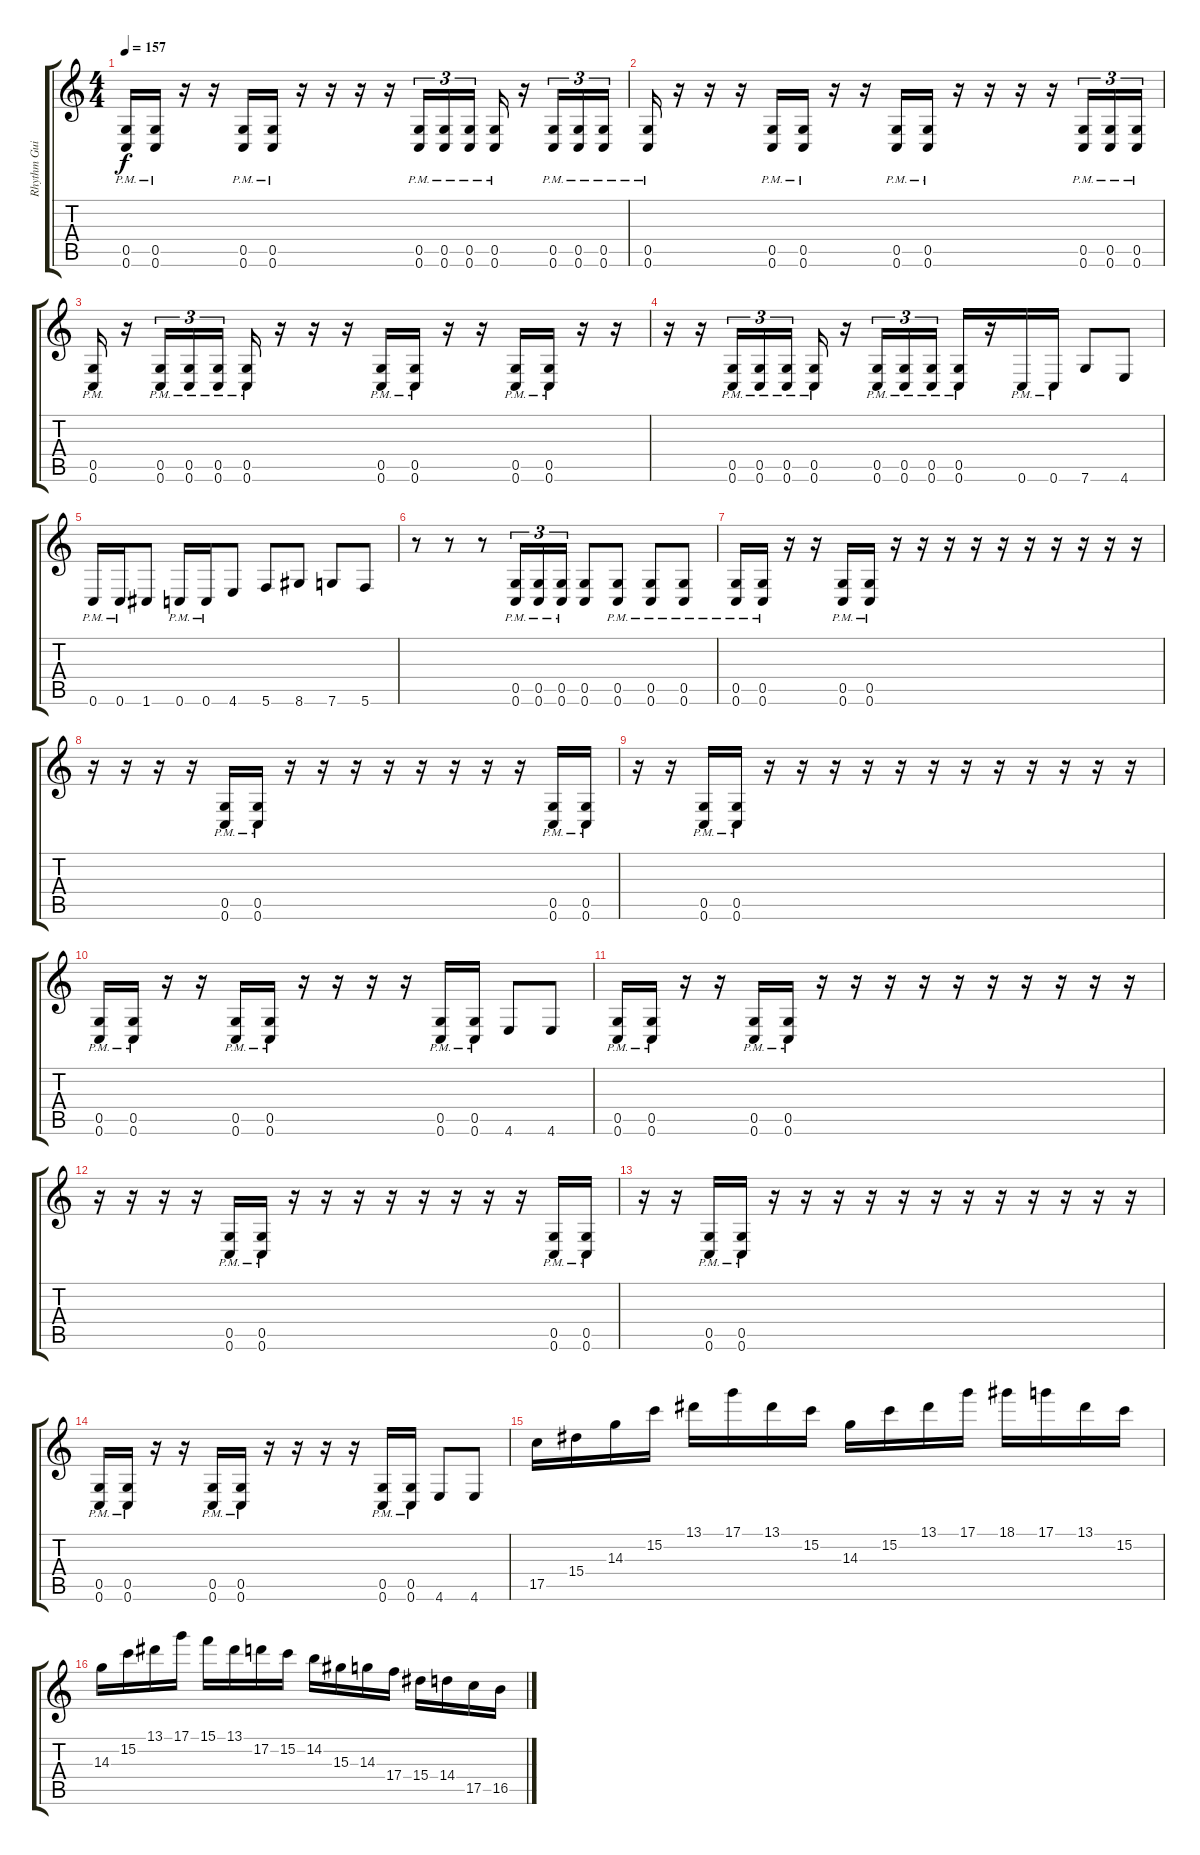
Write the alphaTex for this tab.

\track ("Rhythm Guitar 1" "Rhythm Gui") {instrument distortionguitar}
\staff {score tabs}
\tuning (D4 A3 F3 C3 G2 C2) {hide}
\ts (4 4)
\tempo 157
\clef g2
\ks c
(0.5{pm} 0.6{pm}).16{dy f} (0.5{pm} 0.6{pm}).16 r.16 r.16 (0.5{pm} 0.6{pm}).16 (0.5{pm} 0.6{pm}).16 r.16 r.16 r.16 r.16 (0.5{pm} 0.6{pm}).16{tu (3 2)} (0.5{pm} 0.6{pm}).16{tu (3 2)} (0.5{pm} 0.6{pm}).16{tu (3 2)} (0.5{pm} 0.6{pm}).16 r.16 (0.5{pm} 0.6{pm}).16{tu (3 2)} (0.5{pm} 0.6{pm}).16{tu (3 2)} (0.5{pm} 0.6{pm}).16{tu (3 2)} |
(0.5{pm} 0.6{pm}).16 r.16 r.16 r.16 (0.5{pm} 0.6{pm}).16 (0.5{pm} 0.6{pm}).16 r.16 r.16 (0.5{pm} 0.6{pm}).16 (0.5{pm} 0.6{pm}).16 r.16 r.16 r.16 r.16 (0.5{pm} 0.6{pm}).16{tu (3 2)} (0.5{pm} 0.6{pm}).16{tu (3 2)} (0.5{pm} 0.6{pm}).16{tu (3 2)} |
(0.5{pm} 0.6{pm}).16 r.16 (0.5{pm} 0.6{pm}).16{tu (3 2)} (0.5{pm} 0.6{pm}).16{tu (3 2)} (0.5{pm} 0.6{pm}).16{tu (3 2)} (0.5{pm} 0.6{pm}).16 r.16 r.16 r.16 (0.5{pm} 0.6{pm}).16 (0.5{pm} 0.6{pm}).16 r.16 r.16 (0.5{pm} 0.6{pm}).16 (0.5{pm} 0.6{pm}).16 r.16 r.16 |
r.16 r.16 (0.5{pm} 0.6{pm}).16{tu (3 2)} (0.5{pm} 0.6{pm}).16{tu (3 2)} (0.5{pm} 0.6{pm}).16{tu (3 2)} (0.5{pm} 0.6{pm}).16 r.16 (0.5{pm} 0.6{pm}).16{tu (3 2)} (0.5{pm} 0.6{pm}).16{tu (3 2)} (0.5{pm} 0.6{pm}).16{tu (3 2)} (0.5{pm} 0.6{pm}).16 r.16 0.6{pm}.16 0.6{pm}.16 7.6.8 4.6.8 |
0.6{pm}.16 0.6{pm}.16 1.6.8 0.6{pm}.16 0.6{pm}.16 4.6.8 5.6.8 8.6.8 7.6.8 5.6.8 |
r.8 r.8 r.8 (0.5{pm} 0.6{pm}).16{tu (3 2)} (0.5{pm} 0.6{pm}).16{tu (3 2)} (0.5{pm} 0.6{pm}).16{tu (3 2)} (0.5 0.6).8 (0.5{pm} 0.6{pm}).8 (0.5{pm} 0.6{pm}).8 (0.5{pm} 0.6{pm}).8 |
(0.5{pm} 0.6{pm}).16 (0.5{pm} 0.6{pm}).16 r.16 r.16 (0.5{pm} 0.6{pm}).16 (0.5{pm} 0.6{pm}).16 r.16 r.16 r.16 r.16 r.16 r.16 r.16 r.16 r.16 r.16 |
r.16 r.16 r.16 r.16 (0.5{pm} 0.6{pm}).16 (0.5{pm} 0.6{pm}).16 r.16 r.16 r.16 r.16 r.16 r.16 r.16 r.16 (0.5{pm} 0.6{pm}).16 (0.5{pm} 0.6{pm}).16 |
r.16 r.16 (0.5{pm} 0.6{pm}).16 (0.5{pm} 0.6{pm}).16 r.16 r.16 r.16 r.16 r.16 r.16 r.16 r.16 r.16 r.16 r.16 r.16 |
(0.5{pm} 0.6{pm}).16 (0.5{pm} 0.6{pm}).16 r.16 r.16 (0.5{pm} 0.6{pm}).16 (0.5{pm} 0.6{pm}).16 r.16 r.16 r.16 r.16 (0.5{pm} 0.6{pm}).16 (0.5{pm} 0.6{pm}).16 4.6.8 4.6.8 |
(0.5{pm} 0.6{pm}).16 (0.5{pm} 0.6{pm}).16 r.16 r.16 (0.5{pm} 0.6{pm}).16 (0.5{pm} 0.6{pm}).16 r.16 r.16 r.16 r.16 r.16 r.16 r.16 r.16 r.16 r.16 |
r.16 r.16 r.16 r.16 (0.5{pm} 0.6{pm}).16 (0.5{pm} 0.6{pm}).16 r.16 r.16 r.16 r.16 r.16 r.16 r.16 r.16 (0.5{pm} 0.6{pm}).16 (0.5{pm} 0.6{pm}).16 |
r.16 r.16 (0.5{pm} 0.6{pm}).16 (0.5{pm} 0.6{pm}).16 r.16 r.16 r.16 r.16 r.16 r.16 r.16 r.16 r.16 r.16 r.16 r.16 |
(0.5{pm} 0.6{pm}).16 (0.5{pm} 0.6{pm}).16 r.16 r.16 (0.5{pm} 0.6{pm}).16 (0.5{pm} 0.6{pm}).16 r.16 r.16 r.16 r.16 (0.5{pm} 0.6{pm}).16 (0.5{pm} 0.6{pm}).16 4.6.8 4.6.8 |
17.5.16 15.4.16 14.3.16 15.2.16 13.1.16 17.1.16 13.1.16 15.2.16 14.3.16 15.2.16 13.1.16 17.1.16 18.1.16 17.1.16 13.1.16 15.2.16 |
14.3.16 15.2.16 13.1.16 17.1.16 15.1.16 13.1.16 17.2.16 15.2.16 14.2.16 15.3.16 14.3.16 17.4.16 15.4.16 14.4.16 17.5.16 16.5.16
